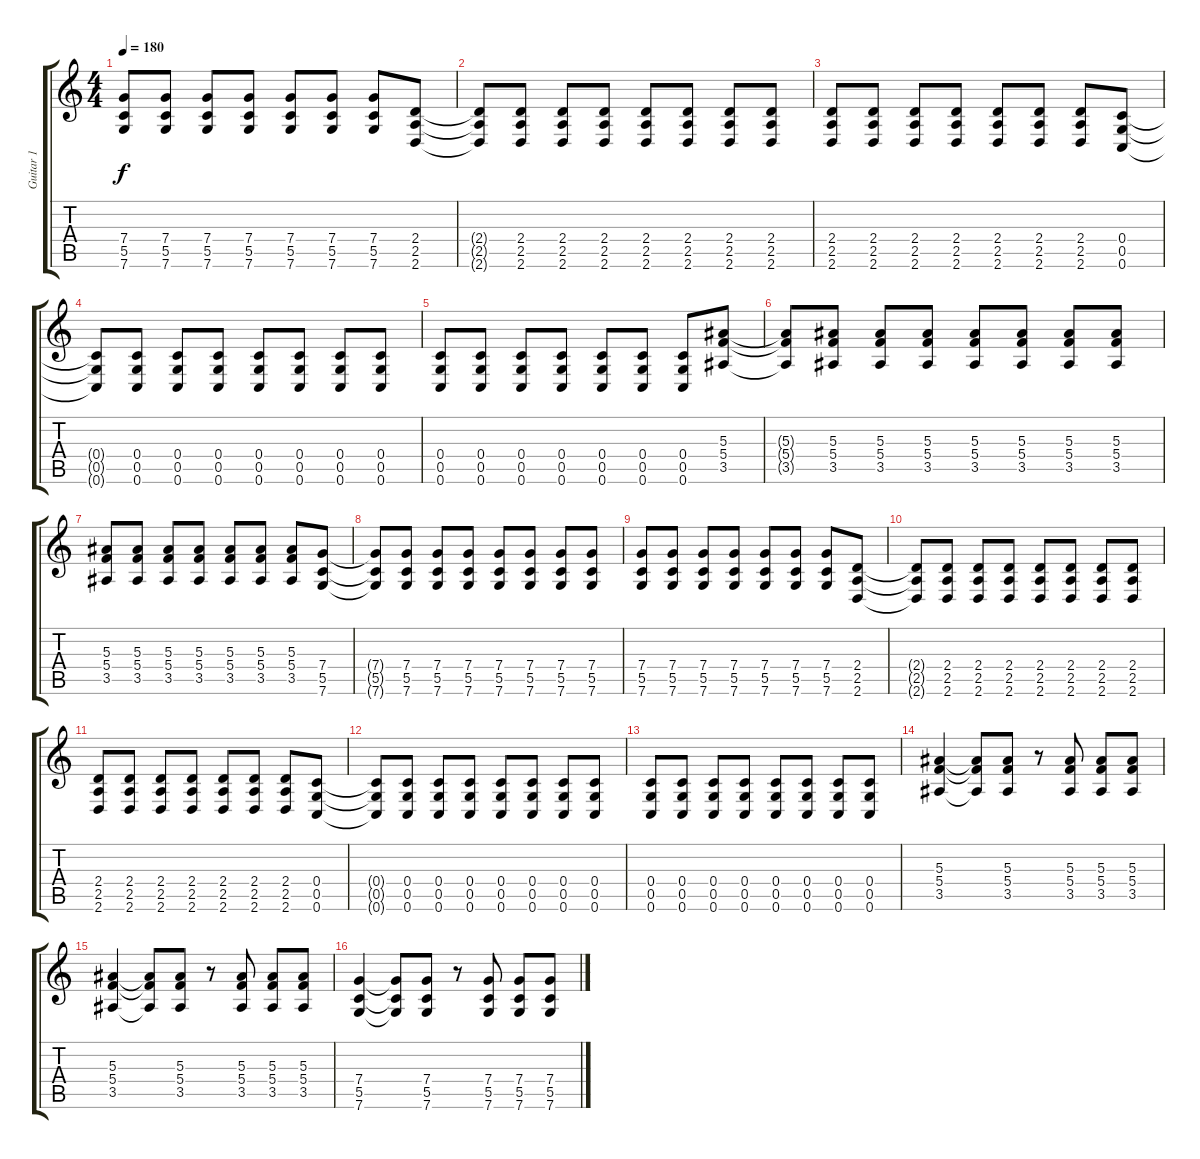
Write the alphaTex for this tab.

\track ("Guitar 1" "Guitar 1") {instrument distortionguitar}
\staff {score tabs}
\tuning (D4 A3 F3 C3 G2 C2) {hide}
\ts (4 4)
\tempo 180
\clef g2
\ks c
(7.4 5.5 7.6).8{dy f} (7.4 5.5 7.6).8 (7.4 5.5 7.6).8 (7.4 5.5 7.6).8 (7.4 5.5 7.6).8 (7.4 5.5 7.6).8 (7.4 5.5 7.6).8 (2.4 2.5 2.6).8 |
(2.4{t} 2.5{t} 2.6{t}).8 (2.4 2.5 2.6).8 (2.4 2.5 2.6).8 (2.4 2.5 2.6).8 (2.4 2.5 2.6).8 (2.4 2.5 2.6).8 (2.4 2.5 2.6).8 (2.4 2.5 2.6).8 |
(2.4 2.5 2.6).8 (2.4 2.5 2.6).8 (2.4 2.5 2.6).8 (2.4 2.5 2.6).8 (2.4 2.5 2.6).8 (2.4 2.5 2.6).8 (2.4 2.5 2.6).8 (0.4 0.5 0.6).8 |
(0.4{t} 0.5{t} 0.6{t}).8 (0.4 0.5 0.6).8 (0.4 0.5 0.6).8 (0.4 0.5 0.6).8 (0.4 0.5 0.6).8 (0.4 0.5 0.6).8 (0.4 0.5 0.6).8 (0.4 0.5 0.6).8 |
(0.4 0.5 0.6).8 (0.4 0.5 0.6).8 (0.4 0.5 0.6).8 (0.4 0.5 0.6).8 (0.4 0.5 0.6).8 (0.4 0.5 0.6).8 (0.4 0.5 0.6).8 (5.3 5.4 3.5).8 |
(5.3{t} 5.4{t} 3.5{t}).8 (5.3 5.4 3.5).8 (5.3 5.4 3.5).8 (5.3 5.4 3.5).8 (5.3 5.4 3.5).8 (5.3 5.4 3.5).8 (5.3 5.4 3.5).8 (5.3 5.4 3.5).8 |
(5.3 5.4 3.5).8 (5.3 5.4 3.5).8 (5.3 5.4 3.5).8 (5.3 5.4 3.5).8 (5.3 5.4 3.5).8 (5.3 5.4 3.5).8 (5.3 5.4 3.5).8 (7.4 5.5 7.6).8 |
(7.4{t} 5.5{t} 7.6{t}).8 (7.4 5.5 7.6).8 (7.4 5.5 7.6).8 (7.4 5.5 7.6).8 (7.4 5.5 7.6).8 (7.4 5.5 7.6).8 (7.4 5.5 7.6).8 (7.4 5.5 7.6).8 |
(7.4 5.5 7.6).8 (7.4 5.5 7.6).8 (7.4 5.5 7.6).8 (7.4 5.5 7.6).8 (7.4 5.5 7.6).8 (7.4 5.5 7.6).8 (7.4 5.5 7.6).8 (2.4 2.5 2.6).8 |
(2.4{t} 2.5{t} 2.6{t}).8 (2.4 2.5 2.6).8 (2.4 2.5 2.6).8 (2.4 2.5 2.6).8 (2.4 2.5 2.6).8 (2.4 2.5 2.6).8 (2.4 2.5 2.6).8 (2.4 2.5 2.6).8 |
(2.4 2.5 2.6).8 (2.4 2.5 2.6).8 (2.4 2.5 2.6).8 (2.4 2.5 2.6).8 (2.4 2.5 2.6).8 (2.4 2.5 2.6).8 (2.4 2.5 2.6).8 (0.4 0.5 0.6).8 |
(0.4{t} 0.5{t} 0.6{t}).8 (0.4 0.5 0.6).8 (0.4 0.5 0.6).8 (0.4 0.5 0.6).8 (0.4 0.5 0.6).8 (0.4 0.5 0.6).8 (0.4 0.5 0.6).8 (0.4 0.5 0.6).8 |
(0.4 0.5 0.6).8 (0.4 0.5 0.6).8 (0.4 0.5 0.6).8 (0.4 0.5 0.6).8 (0.4 0.5 0.6).8 (0.4 0.5 0.6).8 (0.4 0.5 0.6).8 (0.4 0.5 0.6).8 |
(5.3 5.4 3.5).4 (5.3{t} 5.4{t} 3.5{t}).8 (5.3 5.4 3.5).8 r.8 (5.3 5.4 3.5).8 (5.3 5.4 3.5).8 (5.3 5.4 3.5).8 |
(5.3 5.4 3.5).4 (5.3{t} 5.4{t} 3.5{t}).8 (5.3 5.4 3.5).8 r.8 (5.3 5.4 3.5).8 (5.3 5.4 3.5).8 (5.3 5.4 3.5).8 |
(7.4 5.5 7.6).4 (7.4{t} 5.5{t} 7.6{t}).8 (7.4 5.5 7.6).8 r.8 (7.4 5.5 7.6).8 (7.4 5.5 7.6).8 (7.4 5.5 7.6).8
